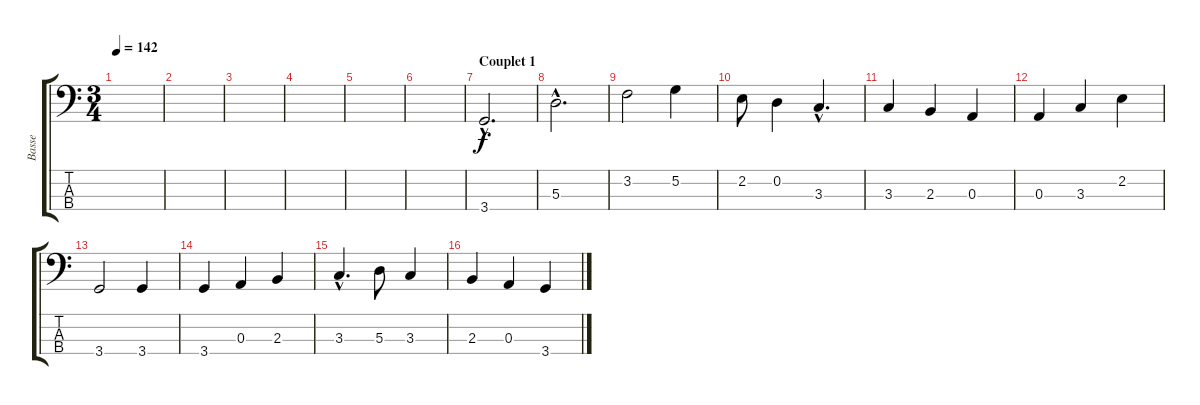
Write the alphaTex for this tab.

\track ("Basse" "Basse") {instrument electricbassfinger}
\staff {score tabs}
\tuning (G2 D2 A1 E1) {hide}
\ts (3 4)
\tempo 142
\clef f4
\ks c
|
|
|
|
|
|
\section ("" "Couplet 1")
3.4{hac}.2{d} |
5.3{hac}.2{d} |
3.2.2 5.2.4 |
2.2.8 0.2.4 3.3{hac}.4{d} |
3.3.4 2.3.4 0.3.4 |
0.3.4 3.3.4 2.2.4 |
3.4.2 3.4.4 |
3.4.4 0.3.4 2.3.4 |
3.3{hac}.4{d} 5.3.8 3.3.4 |
2.3.4 0.3.4 3.4.4
